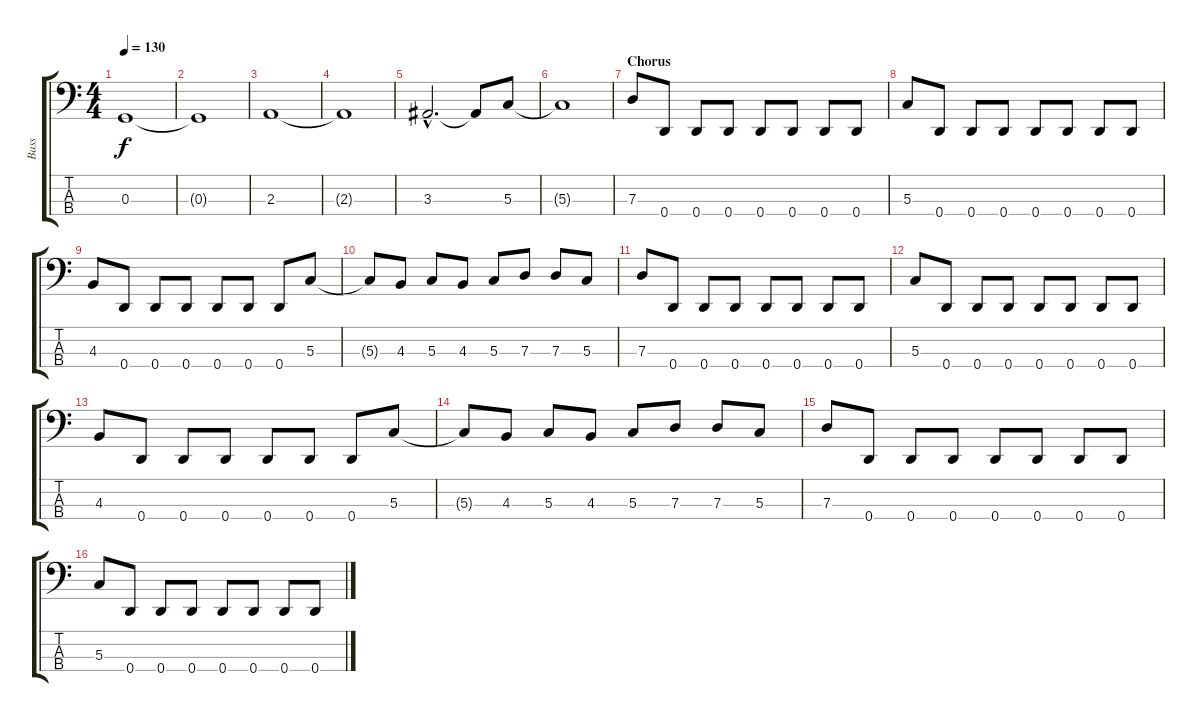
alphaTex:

\track ("Bass" "Bass") {instrument electricbassfinger}
\staff {score tabs}
\tuning (F2 C2 G1 D1) {hide}
\ts (4 4)
\tempo 130
\clef f4
\ks c
0.3.1{dy f} |
0.3{t}.1 |
2.3.1 |
2.3{t}.1 |
3.3{hac}.2{d} 3.3{t}.8 5.3.8 |
5.3{t}.1 |
\section ("" "Chorus")
7.3.8 0.4.8 0.4.8 0.4.8 0.4.8 0.4.8 0.4.8 0.4.8 |
5.3.8 0.4.8 0.4.8 0.4.8 0.4.8 0.4.8 0.4.8 0.4.8 |
4.3.8 0.4.8 0.4.8 0.4.8 0.4.8 0.4.8 0.4.8 5.3.8 |
5.3{t}.8 4.3.8 5.3.8 4.3.8 5.3.8 7.3.8 7.3.8 5.3.8 |
7.3.8 0.4.8 0.4.8 0.4.8 0.4.8 0.4.8 0.4.8 0.4.8 |
5.3.8 0.4.8 0.4.8 0.4.8 0.4.8 0.4.8 0.4.8 0.4.8 |
4.3.8 0.4.8 0.4.8 0.4.8 0.4.8 0.4.8 0.4.8 5.3.8 |
5.3{t}.8 4.3.8 5.3.8 4.3.8 5.3.8 7.3.8 7.3.8 5.3.8 |
7.3.8 0.4.8 0.4.8 0.4.8 0.4.8 0.4.8 0.4.8 0.4.8 |
5.3.8 0.4.8 0.4.8 0.4.8 0.4.8 0.4.8 0.4.8 0.4.8
